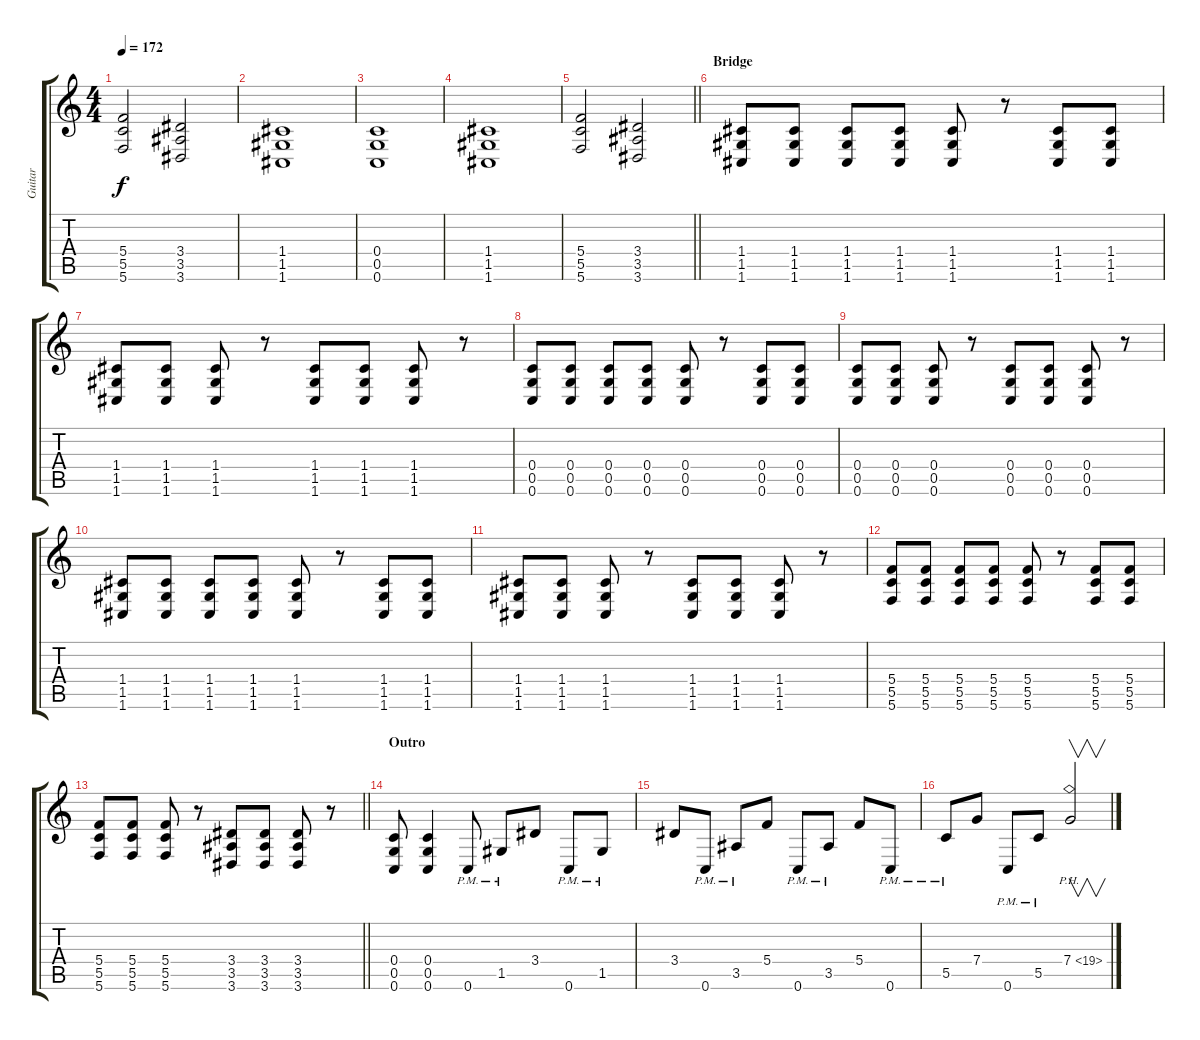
\track ("Guitar" "Guitar") {instrument distortionguitar}
\staff {score tabs}
\tuning (D4 A3 F3 C3 G2 C2) {hide}
\ts (4 4)
\tempo 172
\clef g2
\ks c
(5.4 5.5 5.6).2{dy f} (3.4 3.5 3.6).2 |
(1.4 1.5 1.6).1 |
(0.4 0.5 0.6).1 |
(1.4 1.5 1.6).1 |
\barLineRight lightlight
(5.4 5.5 5.6).2 (3.4 3.5 3.6).2 |
\section ("" "Bridge")
(1.4 1.5 1.6).8 (1.4 1.5 1.6).8 (1.4 1.5 1.6).8 (1.4 1.5 1.6).8 (1.4 1.5 1.6).8 r.8 (1.4 1.5 1.6).8 (1.4 1.5 1.6).8 |
(1.4 1.5 1.6).8 (1.4 1.5 1.6).8 (1.4 1.5 1.6).8 r.8 (1.4 1.5 1.6).8 (1.4 1.5 1.6).8 (1.4 1.5 1.6).8 r.8 |
(0.4 0.5 0.6).8 (0.4 0.5 0.6).8 (0.4 0.5 0.6).8 (0.4 0.5 0.6).8 (0.4 0.5 0.6).8 r.8 (0.4 0.5 0.6).8 (0.4 0.5 0.6).8 |
(0.4 0.5 0.6).8 (0.4 0.5 0.6).8 (0.4 0.5 0.6).8 r.8 (0.4 0.5 0.6).8 (0.4 0.5 0.6).8 (0.4 0.5 0.6).8 r.8 |
(1.4 1.5 1.6).8 (1.4 1.5 1.6).8 (1.4 1.5 1.6).8 (1.4 1.5 1.6).8 (1.4 1.5 1.6).8 r.8 (1.4 1.5 1.6).8 (1.4 1.5 1.6).8 |
(1.4 1.5 1.6).8 (1.4 1.5 1.6).8 (1.4 1.5 1.6).8 r.8 (1.4 1.5 1.6).8 (1.4 1.5 1.6).8 (1.4 1.5 1.6).8 r.8 |
(5.4 5.5 5.6).8 (5.4 5.5 5.6).8 (5.4 5.5 5.6).8 (5.4 5.5 5.6).8 (5.4 5.5 5.6).8 r.8 (5.4 5.5 5.6).8 (5.4 5.5 5.6).8 |
\barLineRight lightlight
(5.4 5.5 5.6).8 (5.4 5.5 5.6).8 (5.4 5.5 5.6).8 r.8 (3.4 3.5 3.6).8 (3.4 3.5 3.6).8 (3.4 3.5 3.6).8 r.8 |
\section ("" "Outro")
(0.4 0.5 0.6).8 (0.4 0.5 0.6).4 0.6{pm}.8 1.5{pm}.8 3.4.8 0.6{pm}.8 1.5{pm}.8 |
3.4.8 0.6{pm}.8 3.5{pm}.8 5.4.8 0.6{pm}.8 3.5{pm}.8 5.4.8 0.6{pm}.8 |
5.5{pm}.8 7.4.8 0.6{pm}.8 5.5{pm}.8 7.4{ph 12}.2{v}
